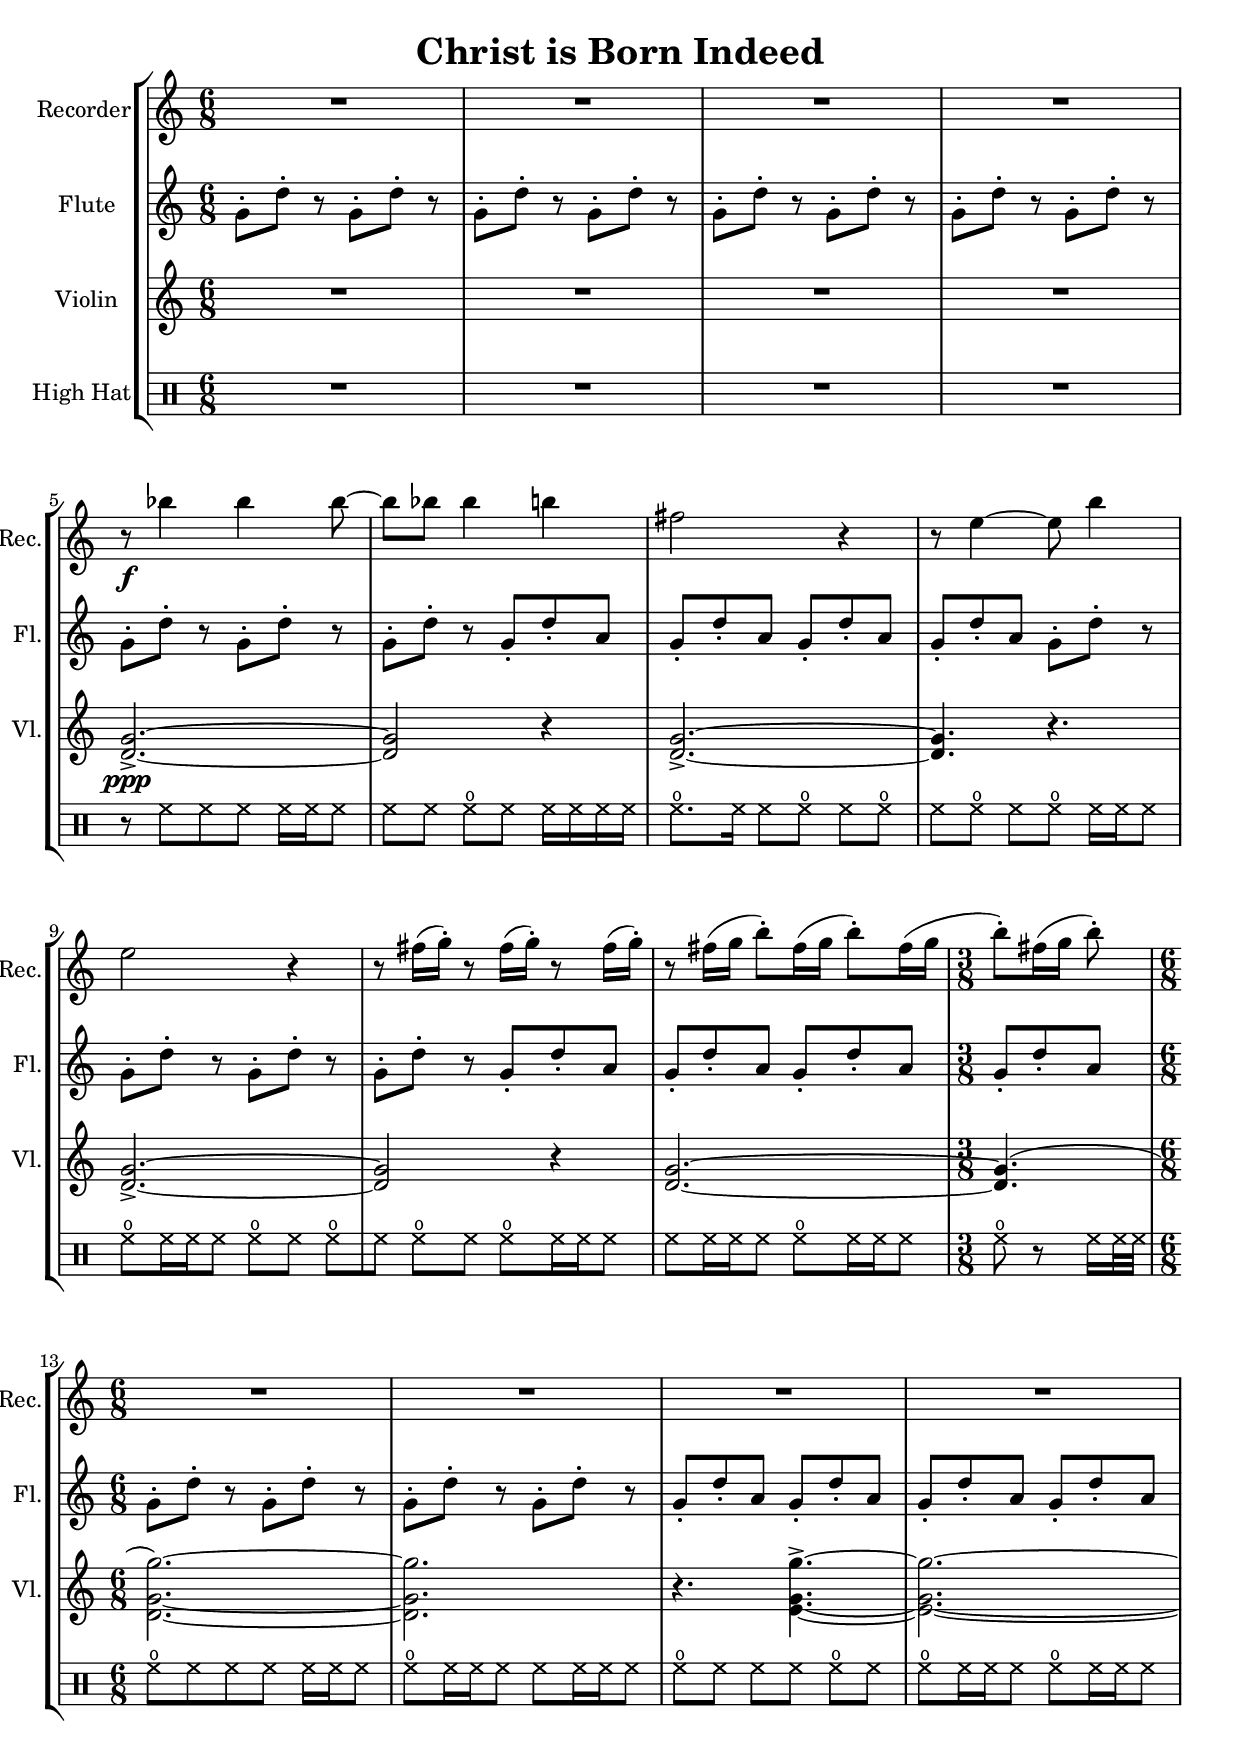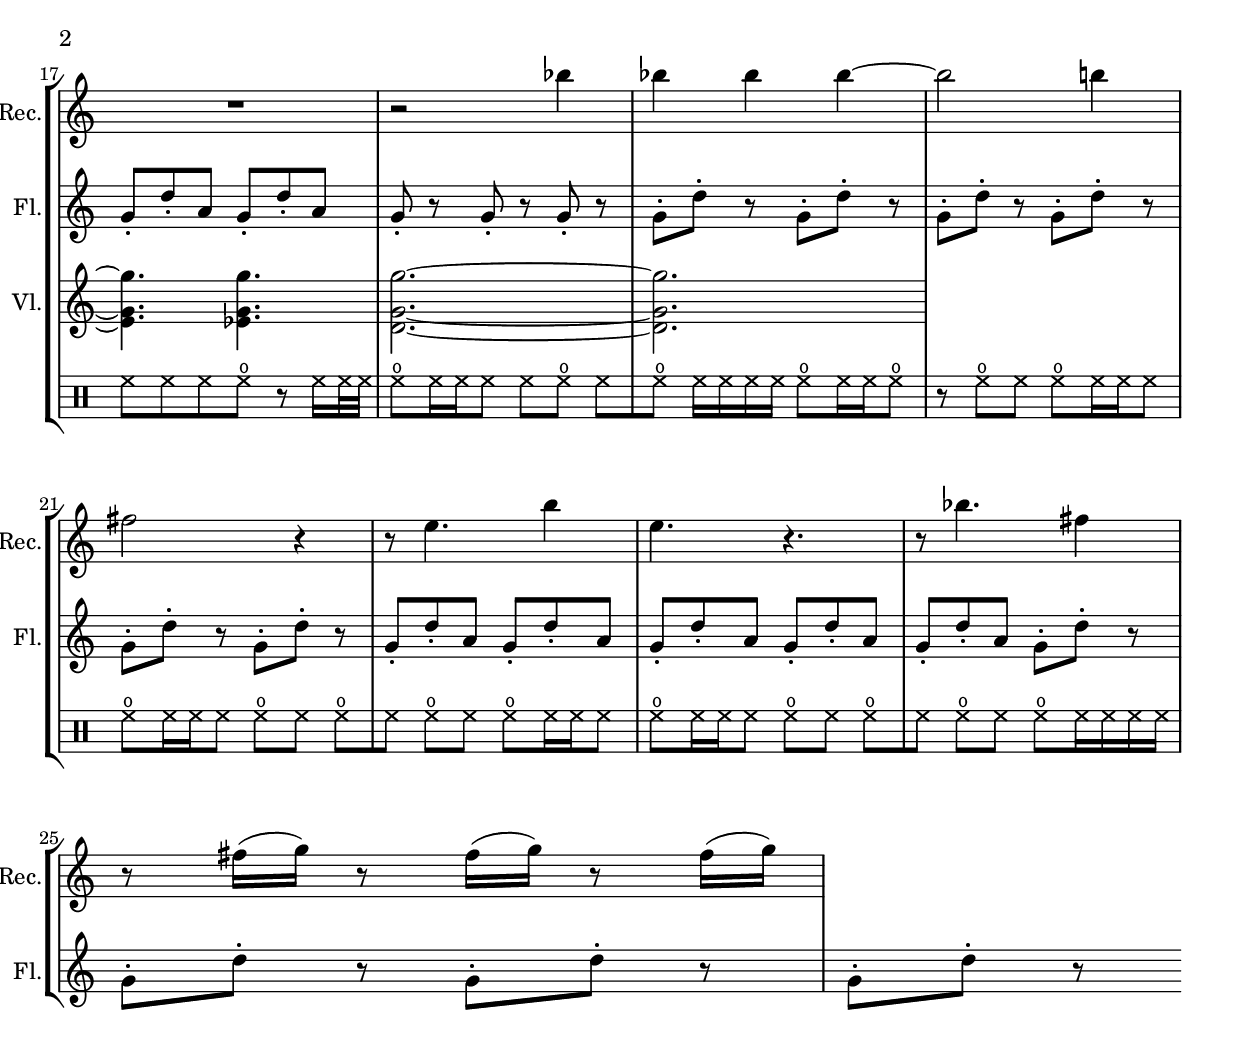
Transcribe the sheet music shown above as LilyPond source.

\version "2.20.0"  % necessary for upgrading to future LilyPond versions.

\header{
  title = "Christ is Born Indeed"
}

\score {
  \new StaffGroup <<
    \new Staff \with {
      instrumentName = "Recorder"
      shortInstrumentName = "Rec."
      midiInstrument = #"recorder"
    } \relative c''' {
      \clef treble
      \time 6/8
      \repeat unfold 4 { R2. }
      \break
      % 5
      r8\f bes4 bes bes8~
      bes8 bes8 bes4 b4
      fis2 r4
      r8 e4~ e8 b'4
      \break
      
      % 9
      e,2 r4
      \repeat unfold 3 { r8 fis16( g-.) }
      r8 fis16([ g] b8-.[) fis16( g] b8-.[) fis16( g]
      \time 3/8
      b8-.)[ fis16( g] b8-.)
      \break
      
      % 13
      \time 6/8
      \repeat unfold 5 { R2. }
      % 18
      r2 bes4
      % 19
      bes4 bes bes~
      % 20
      bes2 b4
      % 21
      fis2 r4
      % 22
      r8 e4. b'4
      % 23
      e,4. r4.
      % 24
      r8 bes'4. fis4
      \break

      \repeat unfold 3 { r8 fis16([ g]) }
    }

    \new Staff \with {
      instrumentName = "Flute"
      shortInstrumentName = "Fl."
      midiInstrument = #"flute"
    } \relative c'' {
      \clef treble
      \time 6/8
      \repeat unfold 11 { g8-.[ d'-.] r }
      \repeat unfold 4 { g,-. d'-. a }
      % 9
      \repeat unfold 4 { g-.[ d'-.] r }
      \repeat unfold 4 { g,-. d'-. a }
      % 13
      \repeat unfold 4 { g-.[ d'-.] r }
      \repeat unfold 6 { g,-. d'-. a }
      g8-. r g-. r g-. r
      \repeat unfold 6 { g-.[ d'-.] r }
      \repeat unfold 5 { g,-. d'-. a }
      \repeat unfold 4 { g-.[ d'-.] r }
    }

    \new Staff \with {
      instrumentName = "Violin"
      shortInstrumentName = "Vl."
      midiInstrument = #"violin"
    } \relative c'' {
      \repeat unfold 4 { R2. }
      % 5
      <g d>2.->\ppp~
      <g d>2 r4
      <g d>2.->~
      <g d>4. r4.
      % 9
      <g d>2.->~
      <g d>2 r4
      <g d>2.~
      <g d>4.(
      % 13
      <g d g'>2.)~
      <g d g'>2.)
      % 15
      r4.
      <g e g'>->~
      <g e g'>2.~
      \break

      % 17
      <g e g'>4.
      <g ees g'>4.
      <g d g'>2.~
      <g d g'>2.
    }

    \new DrumStaff \with {
      instrumentName = "High Hat"
    } \drummode {
      \repeat unfold 4 { R2. }
      % 5
      r8 hihat8[ hh hh] hh16 hh hh8
      % 6
      hh8[ hh8] openhihat[ hh] hh16[ hh hh hh]
      % 7
      openhihat8.[ hh16] hh8[ openhihat]
      \repeat unfold 3 { hh[ openhihat] }
      hh16 hh hh8
      % 9
      openhihat8[ hh16 hh hh8] openhihat[ hh] openhihat[
      % 10
      hh8] openhihat[ hh8] openhihat[ hh16 hh hh8]
      % 11
      hh[ hh16 hh hh8] openhihat[ hh16 hh16 hh8]
      % 12
      openhihat r8 hh16 hh32 hh
      % 13
      openhihat8[ hh8 hh hh ] hh16 hh hh8
      % 14
      openhihat8[ hh16 hh hh8] hh[ hh16 hh hh8]
      % 15
      openhihat[ hh] hh[ hh] openhihat[ hh]
      % 16
      openhihat[ hh16 hh hh8] openhihat8[ hh16 hh hh8]
      % 17
      hh[ hh hh openhihat] r8 hh16 hh32 hh
      % 18
      openhihat8[ hh16 hh hh8] hh[ openhihat] hh[ openhihat]
      % 19
      hh16[ hh hh hh] openhihat8[ hh16 hh openhihat8]
      % 20
      r8 openhihat[ hh] openhihat[ hh16 hh hh8]
      % 21
      openhihat8[ hh16 hh hh8] openhihat[ hh] openhihat[
      % 22
      hh] openhihat[ hh] openhihat[ hh16 hh hh8]
      % 23
      openhihat8[ hh16 hh hh8] openhihat[ hh] openhihat[
      % 24
      hh] openhihat[ hh] openhihat[ hh16 hh16 hh16 hh16]
    }
  >>

  \layout {}
  \midi {
    \tempo 4 = 128
  }
}